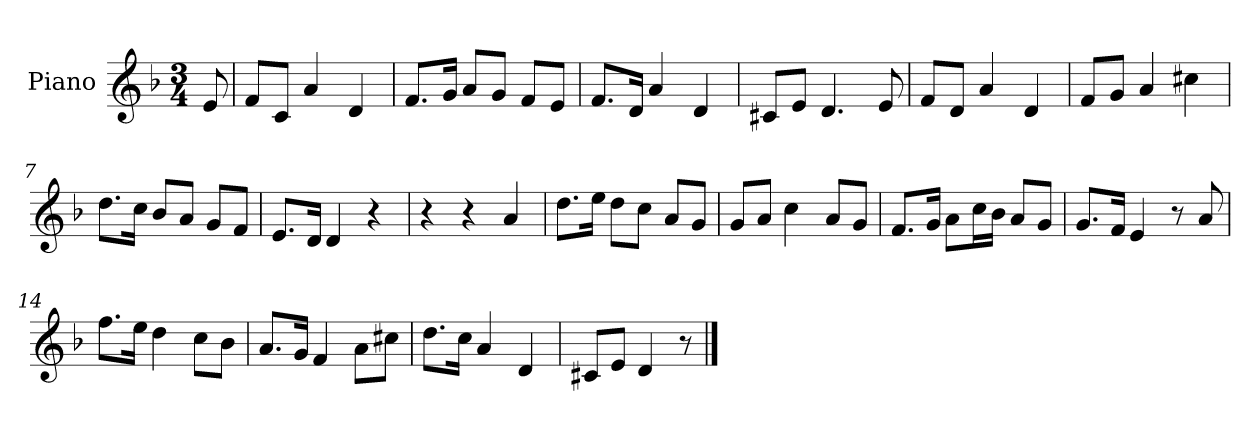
**kern
*part1
*staff1
*I"Piano
*I'Pno.
*clefG2
*k[b-]
*M3/4
=
8e/
=1
8f/L
8c/J
4a/
4d/
=2
8.f/L
16g/Jk
8a/L
8g/J
8f/L
8e/J
=3
8.f/L
16d/Jk
4a/
4d/
=4
8c#X/L
8e/J
4.d/
8e/
=5
8f/L
8d/J
4a/
4d/
=6
8f/L
8g/J
4a/
4cc#X\
=7
8.dd\L
16cc\Jk
8b-/L
8a/J
8g/L
8f/J
=8
8.e/L
16d/Jk
4d/
4r
=9
4r
4r
4a/
=10
8.dd\L
16ee\Jk
8dd\L
8cc\J
8a/L
8g/J
=11
8g/L
8a/J
4cc\
8a/L
8g/J
=12
8.f/L
16g/Jk
8a\L
16cc\L
16b-\JJ
8a/L
8g/J
=13
8.g/L
16f/Jk
4e/
8r
8a/
=14
8.ff\L
16ee\Jk
4dd\
8cc\L
8b-\J
=15
8.a/L
16g/Jk
4f/
8a\L
8cc#X\J
=16
8.dd\L
16cc\Jk
4a/
4d/
=17
8c#X/L
8e/J
4d/
8r
==
*-
